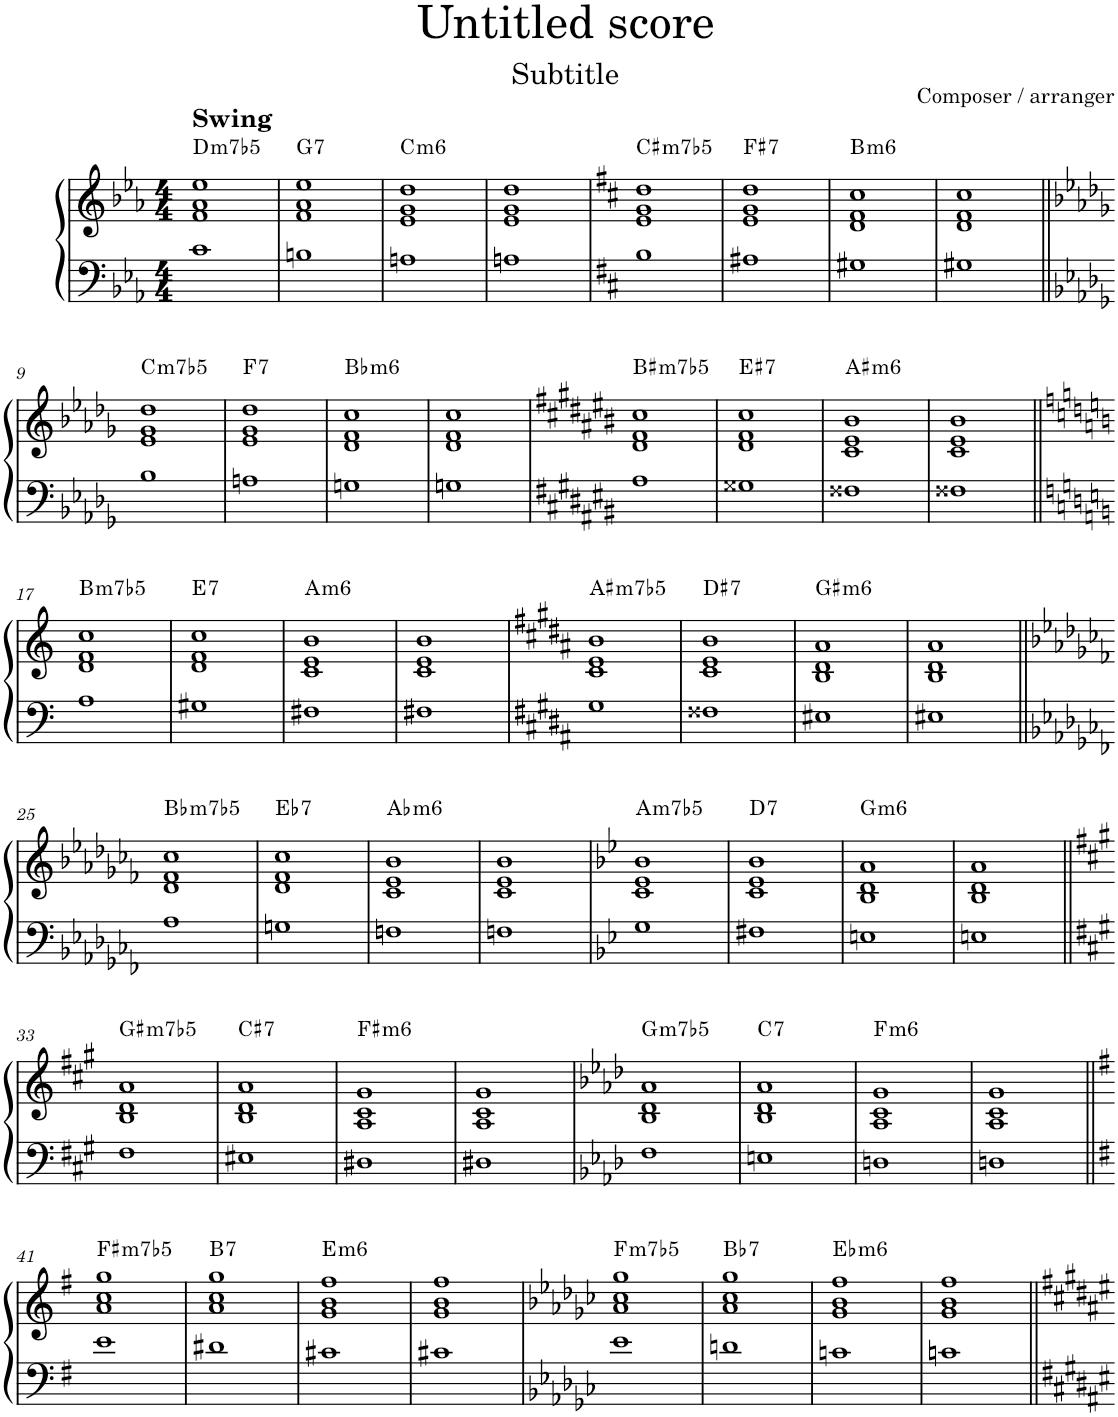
**kern	**kern	**harte
*part1	*part1	*part1
*staff2	*staff1	*
*I"Piano	*	*
*I'Pno.	*	*
*clefF4	*clefG2	*
*k[b-e-a-]	*k[b-e-a-]	*
*M4/4	*M4/4	*
=1	=1	=1
!	!LO:TX:a:B:t=Swing	!LO:H:kt=m7b5
1c	1f 1a- 1ee-	D:hdim7
=2	=2	=2
!	!	!LO:H:kt=7
1Bn	1f 1a- 1ee-	G:7
=3	=3	=3
!	!	!LO:H:kt=m6
1An	1e- 1g 1dd	C:min6
=4	=4	=4
1An	1e- 1g 1dd	.
=5	=5	=5
*k[f#c#]	*k[f#c#]	*
!	!	!LO:H:kt=m7b5
1B	1e 1g 1dd	C#:hdim7
=6	=6	=6
!	!	!LO:H:kt=7
1A#X	1e 1g 1dd	F#:7
=7	=7	=7
!	!	!LO:H:kt=m6
1G#X	1d 1f# 1cc#	B:min6
=8	=8	=8
1G#X	1d 1f# 1cc#	.
!!LO:LB:g=z
=9||	=9||	=9||
*k[b-e-a-d-g-]	*k[b-e-a-d-g-]	*
!	!	!LO:H:kt=m7b5
1B-	1e- 1g- 1dd-	C:hdim7
=10	=10	=10
!	!	!LO:H:kt=7
1An	1e- 1g- 1dd-	F:7
=11	=11	=11
!	!	!LO:H:kt=m6
1Gn	1d- 1f 1cc	Bb:min6
=12	=12	=12
1Gn	1d- 1f 1cc	.
=13	=13	=13
*k[f#c#g#d#a#e#b#]	*k[f#c#g#d#a#e#b#]	*
!	!	!LO:H:kt=m7b5
1A#	1d# 1f# 1cc#	B#:hdim7
=14	=14	=14
!	!	!LO:H:kt=7
1G##X	1d# 1f# 1cc#	E#:7
=15	=15	=15
!	!	!LO:H:kt=m6
1F##X	1c# 1e# 1b#	A#:min6
=16	=16	=16
1F##X	1c# 1e# 1b#	.
!!LO:LB:g=z
=17||	=17||	=17||
*k[]	*k[]	*
!	!	!LO:H:kt=m7b5
1A	1d 1f 1cc	B:hdim7
=18	=18	=18
!	!	!LO:H:kt=7
1G#X	1d 1f 1cc	E:7
=19	=19	=19
!	!	!LO:H:kt=m6
1F#X	1c 1e 1b	A:min6
=20	=20	=20
1F#X	1c 1e 1b	.
=21	=21	=21
*k[f#c#g#d#a#]	*k[f#c#g#d#a#]	*
!	!	!LO:H:kt=m7b5
1G#	1c# 1e 1b	A#:hdim7
=22	=22	=22
!	!	!LO:H:kt=7
1F##X	1c# 1e 1b	D#:7
=23	=23	=23
!	!	!LO:H:kt=m6
1E#X	1B 1d# 1a#	G#:min6
=24	=24	=24
1E#X	1B 1d# 1a#	.
!!LO:LB:g=z
=25||	=25||	=25||
*k[b-e-a-d-g-c-f-]	*k[b-e-a-d-g-c-f-]	*
!	!	!LO:H:kt=m7b5
1A-	1d- 1f- 1cc-	Bb:hdim7
=26	=26	=26
!	!	!LO:H:kt=7
1Gn	1d- 1f- 1cc-	Eb:7
=27	=27	=27
!	!	!LO:H:kt=m6
1Fn	1c- 1e- 1b-	Ab:min6
=28	=28	=28
1Fn	1c- 1e- 1b-	.
=29	=29	=29
*k[b-e-]	*k[b-e-]	*
!	!	!LO:H:kt=m7b5
1G	1c 1e- 1b-	A:hdim7
=30	=30	=30
!	!	!LO:H:kt=7
1F#X	1c 1e- 1b-	D:7
=31	=31	=31
!	!	!LO:H:kt=m6
1En	1B- 1d 1a	G:min6
=32	=32	=32
1En	1B- 1d 1a	.
!!LO:LB:g=z
=33||	=33||	=33||
*k[f#c#g#]	*k[f#c#g#]	*
!	!	!LO:H:kt=m7b5
1F#	1B 1d 1a	G#:hdim7
=34	=34	=34
!	!	!LO:H:kt=7
1E#X	1B 1d 1a	C#:7
=35	=35	=35
!	!	!LO:H:kt=m6
1D#X	1A 1c# 1g#	F#:min6
=36	=36	=36
1D#X	1A 1c# 1g#	.
=37	=37	=37
*k[b-e-a-d-]	*k[b-e-a-d-]	*
!	!	!LO:H:kt=m7b5
1F	1B- 1d- 1a-	G:hdim7
=38	=38	=38
!	!	!LO:H:kt=7
1En	1B- 1d- 1a-	C:7
=39	=39	=39
!	!	!LO:H:kt=m6
1Dn	1A- 1c 1g	F:min6
=40	=40	=40
1Dn	1A- 1c 1g	.
!!LO:LB:g=z
=41||	=41||	=41||
*k[f#]	*k[f#]	*
!	!	!LO:H:kt=m7b5
1e	1a 1cc 1gg	F#:hdim7
=42	=42	=42
!	!	!LO:H:kt=7
1d#X	1a 1cc 1gg	B:7
=43	=43	=43
!	!	!LO:H:kt=m6
1c#X	1g 1b 1ff#	E:min6
=44	=44	=44
1c#X	1g 1b 1ff#	.
=45	=45	=45
*k[b-e-a-d-g-c-]	*k[b-e-a-d-g-c-]	*
!	!	!LO:H:kt=m7b5
1e-	1a- 1cc- 1gg-	F:hdim7
=46	=46	=46
!	!	!LO:H:kt=7
1dn	1a- 1cc- 1gg-	Bb:7
=47	=47	=47
!	!	!LO:H:kt=m6
1cn	1g- 1b- 1ff	Eb:min6
=48	=48	=48
1cn	1g- 1b- 1ff	.
=||	=||	=||
*-	*-	*-
